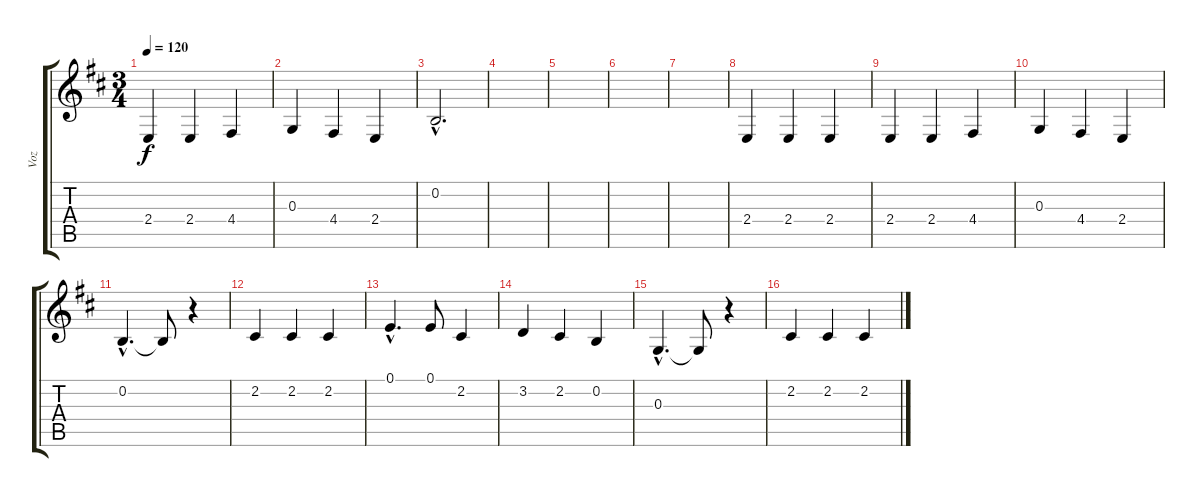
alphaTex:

\track ("Voz" "Voz") {instrument violin}
\staff {score tabs}
\tuning (E4 B3 G3 D3 A2 E2) {hide}
\ts (3 4)
\tempo 120
\clef g2
\ks d
2.4.4{dy f} 2.4.4 4.4.4 |
0.3.4 4.4.4 2.4.4 |
0.2{hac}.2{d} |
|
|
|
|
2.4.4 2.4.4 2.4.4 |
2.4.4 2.4.4 4.4.4 |
0.3.4 4.4.4 2.4.4 |
0.2{hac}.4{d} 0.2{t}.8 r.4 |
2.2.4 2.2.4 2.2.4 |
0.1{hac}.4{d} 0.1.8 2.2.4 |
3.2.4 2.2.4 0.2.4 |
0.3{hac}.4{d} 0.3{t}.8 r.4 |
2.2.4 2.2.4 2.2.4
